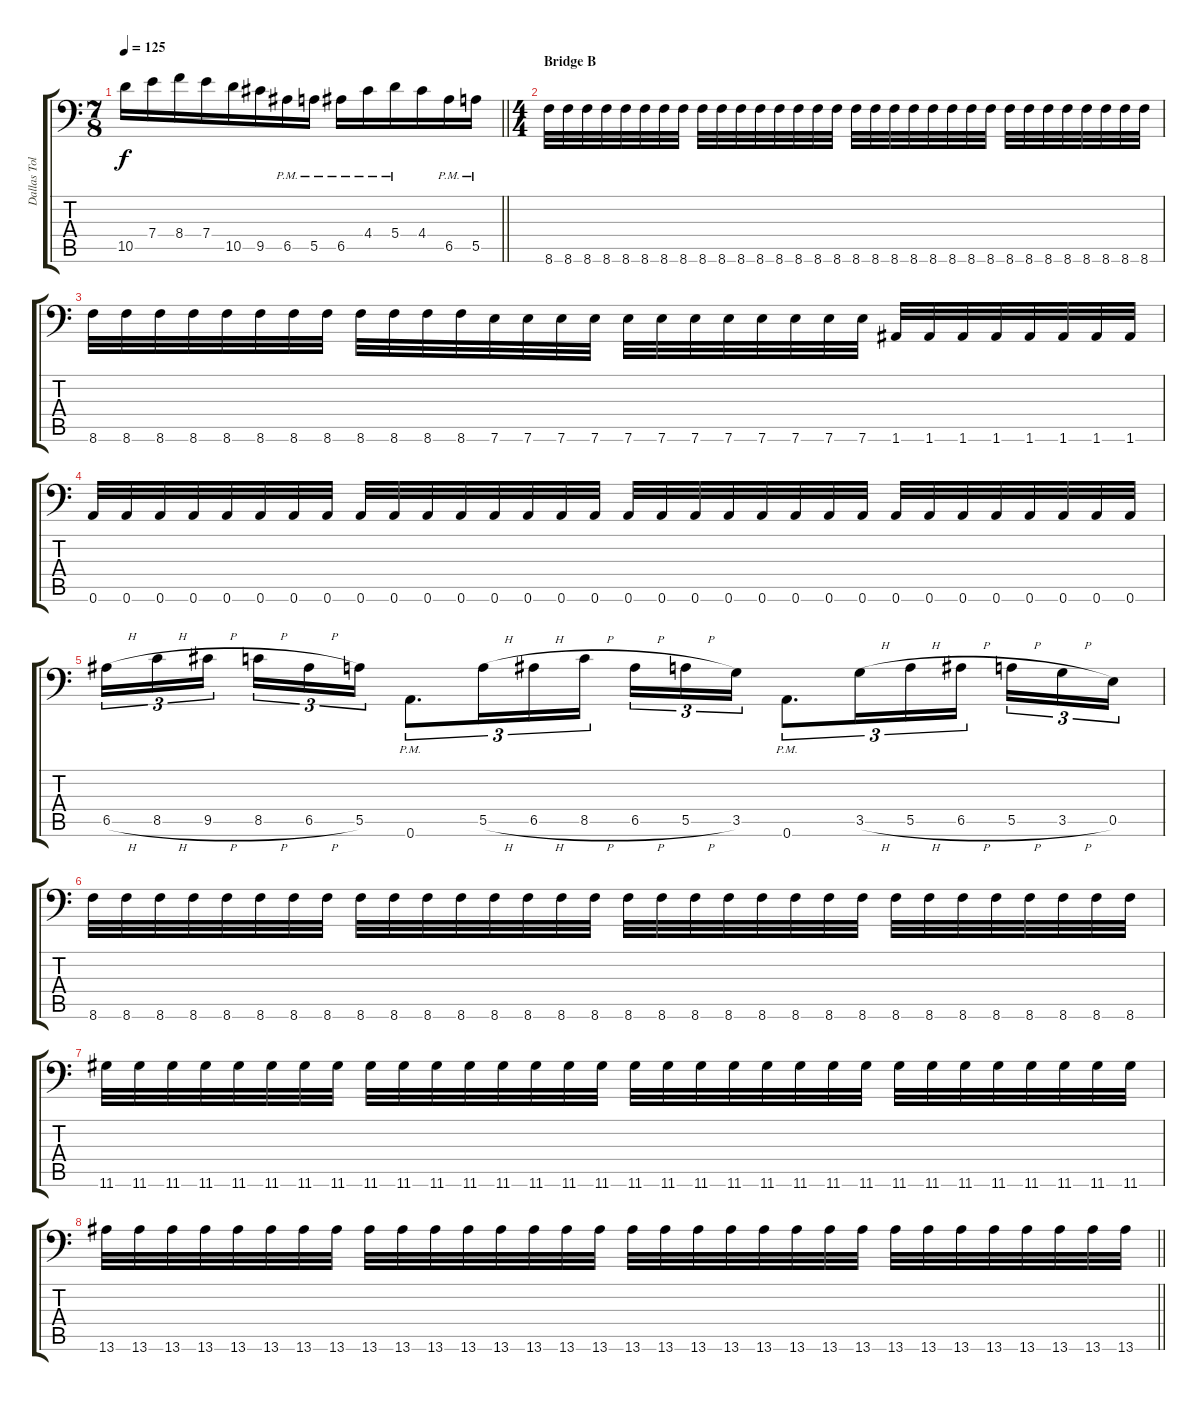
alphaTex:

\track ("Dallas Toler-Wade " "Dallas Tol") {instrument distortionguitar}
\staff {score tabs}
\tuning (B3 Gb3 D3 A2 E2 A1) {hide}
\ts (7 8)
\tempo 125
\clef f4
\barLineRight lightlight
\ks c
10.5.16{dy f} 7.4.16 8.4.16 7.4.16 10.5.16 9.5.16 6.5{pm}.16 5.5{pm}.16 6.5{pm}.16 4.4{pm}.16 5.4{pm}.16 4.4.16 6.5{pm}.16 5.5{pm}.16 |
\ts (4 4)
\section ("" "Bridge B")
8.6.32 8.6.32 8.6.32 8.6.32 8.6.32 8.6.32 8.6.32 8.6.32 8.6.32 8.6.32 8.6.32 8.6.32 8.6.32 8.6.32 8.6.32 8.6.32 8.6.32 8.6.32 8.6.32 8.6.32 8.6.32 8.6.32 8.6.32 8.6.32 8.6.32 8.6.32 8.6.32 8.6.32 8.6.32 8.6.32 8.6.32 8.6.32 |
8.6.32 8.6.32 8.6.32 8.6.32 8.6.32 8.6.32 8.6.32 8.6.32 8.6.32 8.6.32 8.6.32 8.6.32 7.6.32 7.6.32 7.6.32 7.6.32 7.6.32 7.6.32 7.6.32 7.6.32 7.6.32 7.6.32 7.6.32 7.6.32 1.6.32 1.6.32 1.6.32 1.6.32 1.6.32 1.6.32 1.6.32 1.6.32 |
0.6.32 0.6.32 0.6.32 0.6.32 0.6.32 0.6.32 0.6.32 0.6.32 0.6.32 0.6.32 0.6.32 0.6.32 0.6.32 0.6.32 0.6.32 0.6.32 0.6.32 0.6.32 0.6.32 0.6.32 0.6.32 0.6.32 0.6.32 0.6.32 0.6.32 0.6.32 0.6.32 0.6.32 0.6.32 0.6.32 0.6.32 0.6.32 |
6.5{h}.16{tu (3 2)} 8.5{h}.16{tu (3 2)} 9.5{h}.16{tu (3 2) beam splitsecondary} 8.5{h}.16{tu (3 2)} 6.5{h}.16{tu (3 2)} 5.5.16{tu (3 2)} 0.6{pm}.8{d tu (3 2)} 5.5{h}.16{tu (3 2)} 6.5{h}.16{tu (3 2)} 8.5{h}.16{tu (3 2)} 6.5{h}.16{tu (3 2)} 5.5{h}.16{tu (3 2)} 3.5.16{tu (3 2)} 0.6{pm}.8{d tu (3 2)} 3.5{h}.16{tu (3 2)} 5.5{h}.16{tu (3 2)} 6.5{h}.16{tu (3 2) beam splitsecondary} 5.5{h}.16{tu (3 2)} 3.5{h}.16{tu (3 2)} 0.5.16{tu (3 2)} |
8.6.32 8.6.32 8.6.32 8.6.32 8.6.32 8.6.32 8.6.32 8.6.32 8.6.32 8.6.32 8.6.32 8.6.32 8.6.32 8.6.32 8.6.32 8.6.32 8.6.32 8.6.32 8.6.32 8.6.32 8.6.32 8.6.32 8.6.32 8.6.32 8.6.32 8.6.32 8.6.32 8.6.32 8.6.32 8.6.32 8.6.32 8.6.32 |
11.6.32 11.6.32 11.6.32 11.6.32 11.6.32 11.6.32 11.6.32 11.6.32 11.6.32 11.6.32 11.6.32 11.6.32 11.6.32 11.6.32 11.6.32 11.6.32 11.6.32 11.6.32 11.6.32 11.6.32 11.6.32 11.6.32 11.6.32 11.6.32 11.6.32 11.6.32 11.6.32 11.6.32 11.6.32 11.6.32 11.6.32 11.6.32 |
\barLineRight lightlight
13.6.32 13.6.32 13.6.32 13.6.32 13.6.32 13.6.32 13.6.32 13.6.32 13.6.32 13.6.32 13.6.32 13.6.32 13.6.32 13.6.32 13.6.32 13.6.32 13.6.32 13.6.32 13.6.32 13.6.32 13.6.32 13.6.32 13.6.32 13.6.32 13.6.32 13.6.32 13.6.32 13.6.32 13.6.32 13.6.32 13.6.32 13.6.32
